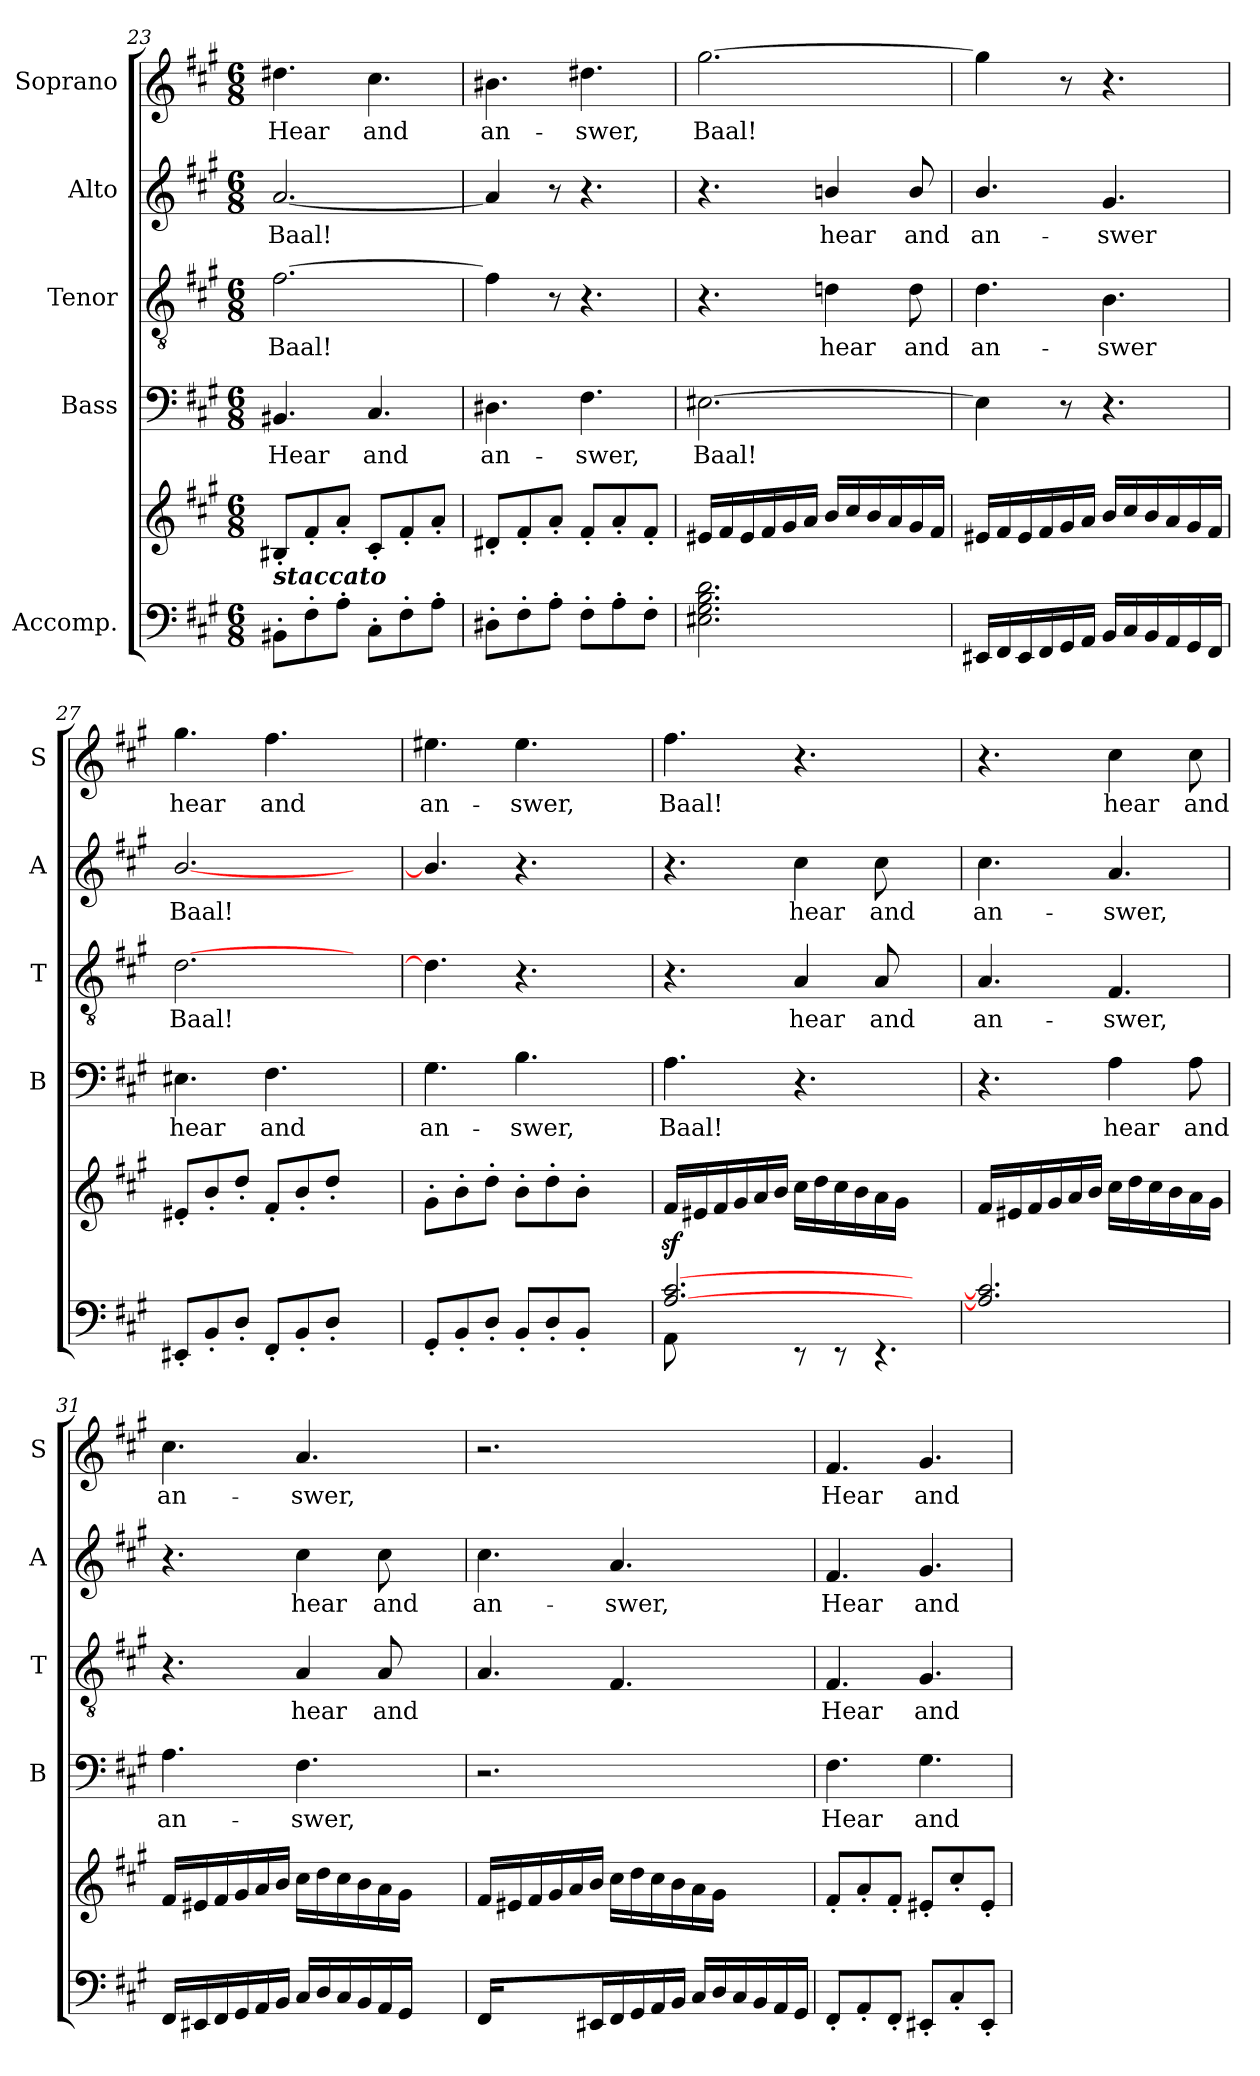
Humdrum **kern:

**kern	**kern	**kern	**text	**kern	**text	**kern	**text	**kern	**text
*part5	*part5	*part4	*part4	*part3	*part3	*part2	*part2	*part1	*part1
*staff6	*staff5	*staff4	*staff4	*staff3	*staff3	*staff2	*staff2	*staff1	*staff1
*I"Accomp.	*	*I"Bass	*	*I"Tenor	*	*I"Alto	*	*I"Soprano	*
*	*	*I'B	*	*I'T	*	*I'A	*	*I'S	*
*clefF4	*clefG2	*clefF4	*	*clefGv2	*	*clefG2	*	*clefG2	*
*k[f#c#g#]	*k[f#c#g#]	*k[f#c#g#]	*	*k[f#c#g#]	*	*k[f#c#g#]	*	*k[f#c#g#]	*
*A:	*A:	*A:	*	*A:	*	*A:	*	*A:	*
*M6/8	*M6/8	*M6/8	*	*M6/8	*	*M6/8	*	*M6/8	*
=23	=23	=23	=23	=23	=23	=23	=23	=23	=23
!	!LO:TX:b:Bi:t=staccato	!	!	!	!	!	!	!	!
!	!	!	!LO:LY:b	!	!LO:LY:b	!	!LO:LY:b	!	!LO:LY:b
8BB#X'>\L	8B#X'</L	4.BB#X/	Hear	[2.f#\	Baal!	[2.a/	Baal!	4.dd#X\	Hear
8F#'>\	8f#'</	.	.	.	.	.	.	.	.
8A'>\J	8a'</J	.	.	.	.	.	.	.	.
!	!	!	!LO:LY:b	!	!	!	!	!	!LO:LY:b
8C#'>\L	8c#'</L	4.C#/	and	.	.	.	.	4.cc#\	and
8F#'>\	8f#'</	.	.	.	.	.	.	.	.
8A'>\J	8a'</J	.	.	.	.	.	.	.	.
=24	=24	=24	=24	=24	=24	=24	=24	=24	=24
!	!	!	!LO:LY:b	!	!	!	!	!	!LO:LY:b
8D#X'>\L	8d#X'</L	4.D#X\	an-	4f#\]	.	4a/]	.	4.b#X\	an-
8F#'>\	8f#'</	.	.	.	.	.	.	.	.
8A'>\J	8a'</J	.	.	8r	.	8r	.	.	.
!	!	!	!LO:LY:b	!	!	!	!	!	!LO:LY:b
8F#'>\L	8f#'</L	4.F#\	-swer,	4.r	.	4.r	.	4.dd#X\	-swer,
8A'>\	8a'</	.	.	.	.	.	.	.	.
8F#'>\J	8f#'</J	.	.	.	.	.	.	.	.
=25	=25	=25	=25	=25	=25	=25	=25	=25	=25
!	!	!	!LO:LY:b	!	!	!	!	!	!LO:LY:b
2.E#X\ 2.G#\ 2.B\ 2.d\	16e#X/LL	[2.E#X\	Baal!	4.r	.	4.r	.	[2.gg#\	Baal!
.	16f#/	.	.	.	.	.	.	.	.
.	16e#/	.	.	.	.	.	.	.	.
.	16f#/	.	.	.	.	.	.	.	.
.	16g#/	.	.	.	.	.	.	.	.
.	16a/JJ	.	.	.	.	.	.	.	.
!	!	!	!	!	!LO:LY:b	!	!LO:LY:b	!	!
.	16b/LL	.	.	4dni\	hear	4bni/	hear	.	.
.	16cc#/	.	.	.	.	.	.	.	.
.	16b/	.	.	.	.	.	.	.	.
.	16a/	.	.	.	.	.	.	.	.
!	!	!	!	!	!LO:LY:b	!	!LO:LY:b	!	!
.	16g#/	.	.	8d\	and	8b/	and	.	.
.	16f#/JJ	.	.	.	.	.	.	.	.
!!LO:LB:g=z
=26	=26	=26	=26	=26	=26	=26	=26	=26	=26
*^	*	*	*	*	*	*	*	*	*
!	!	!	!	!	!	!LO:LY:b	!	!LO:LY:b	!	!
16EE#X/LL	2.ryy	16e#X/LL	4E#\]	.	4.d\	an-	4.b/	an-	4gg#\]	.
16FF#/	.	16f#/	.	.	.	.	.	.	.	.
16EE#/	.	16e#/	.	.	.	.	.	.	.	.
16FF#/	.	16f#/	.	.	.	.	.	.	.	.
16GG#/	.	16g#/	8r	.	.	.	.	.	8r	.
16AA/JJ	.	16a/JJ	.	.	.	.	.	.	.	.
!	!	!	!	!	!	!LO:LY:b	!	!LO:LY:b	!	!
16BB/LL	.	16b/LL	4.r	.	4.B\	-swer	4.g#/	-swer	4.r	.
16C#/	.	16cc#/	.	.	.	.	.	.	.	.
16BB/	.	16b/	.	.	.	.	.	.	.	.
16AA/	.	16a/	.	.	.	.	.	.	.	.
16GG#/	.	16g#/	.	.	.	.	.	.	.	.
16FF#/JJ	.	16f#/JJ	.	.	.	.	.	.	.	.
=27	=27	=27	=27	=27	=27	=27	=27	=27	=27	=27
!	!	!	!	!LO:LY:b	!	!LO:LY:b	!	!LO:LY:b	!	!LO:LY:b
8EE#X'</L	2.ryy	8e#X'</L	4.E#X\	hear	[2.d\	Baal!	[2.b/	Baal!	4.gg#\	hear
8BB'</	.	8b'</	.	.	.	.	.	.	.	.
8D'</J	.	8dd'</J	.	.	.	.	.	.	.	.
!	!	!	!	!LO:LY:b	!	!	!	!	!	!LO:LY:b
8FF#'</L	.	8f#'</L	4.F#\	and	.	.	.	.	4.ff#\	and
8BB'</	.	8b'</	.	.	.	.	.	.	.	.
8D'</J	.	8dd'</J	.	.	.	.	.	.	.	.
4ryy	4ryy	4ryy	4ryy	.	4ryy	.	4ryy	.	4ryy	.
=28	=28	=28	=28	=28	=28	=28	=28	=28	=28	=28
!	!	!	!	!LO:LY:b	!	!	!	!	!	!LO:LY:b
8GG#'</L	2.ryy	8g#'>\L	4.G#\	an-	4.d\]	.	4.b/]	.	4.ee#X\	an-
8BB'</	.	8b'>\	.	.	.	.	.	.	.	.
8D'</J	.	8dd'>\J	.	.	.	.	.	.	.	.
!	!	!	!	!LO:LY:b	!	!	!	!	!	!LO:LY:b
8BB'</L	.	8b'>\L	4.B\	-swer,	4.r	.	4.r	.	4.ee#\	-swer,
8D'</	.	8dd'>\	.	.	.	.	.	.	.	.
8BB'</J	.	8b'>\J	.	.	.	.	.	.	.	.
4ryy	4ryy	4ryy	4ryy	.	4ryy	.	4ryy	.	4ryy	.
=29	=29	=29	=29	=29	=29	=29	=29	=29	=29	=29
!	!	!	!	!LO:LY:b	!	!	!	!	!	!LO:LY:b
[>2.A/ [>2.c#/	8AA\	16f#z</LL	4.A\	Baal!	4.r	.	4.r	.	4.ff#\	Baal!
.	.	16e#X/	.	.	.	.	.	.	.	.
.	4ryy	16f#/	.	.	.	.	.	.	.	.
.	.	16g#/	.	.	.	.	.	.	.	.
.	.	16a/	.	.	.	.	.	.	.	.
.	.	16b/JJ	.	.	.	.	.	.	.	.
!	!	!	!	!	!	!LO:LY:b	!	!LO:LY:b	!	!
.	8rEE	16cc#\LL	4.r	.	4A/	hear	4cc#\	hear	4.r	.
.	.	16dd\	.	.	.	.	.	.	.	.
.	8rEE	16cc#\	.	.	.	.	.	.	.	.
.	.	16b\	.	.	.	.	.	.	.	.
!	!	!	!	!	!	!LO:LY:b	!	!LO:LY:b	!	!
.	4.rEE	16a\	.	.	8A/	and	8cc#\	and	.	.
.	.	16g#\JJ	.	.	.	.	.	.	.	.
4ryy	.	4ryy	4ryy	.	4ryy	.	4ryy	.	4ryy	.
=30	=30	=30	=30	=30	=30	=30	=30	=30	=30	=30
!	!	!	!	!	!	!LO:LY:b	!	!LO:LY:b	!	!
2.A/] 2.c#/]	2.ryy	16f#/LL	4.r	.	4.A/	an-	4.cc#\	an-	4.r	.
.	.	16e#X/	.	.	.	.	.	.	.	.
.	.	16f#/	.	.	.	.	.	.	.	.
.	.	16g#/	.	.	.	.	.	.	.	.
.	.	16a/	.	.	.	.	.	.	.	.
.	.	16b/JJ	.	.	.	.	.	.	.	.
!	!	!	!	!LO:LY:b	!	!LO:LY:b	!	!LO:LY:b	!	!LO:LY:b
.	.	16cc#\LL	4A\	hear	4.F#/	-swer,	4.a/	-swer,	4cc#\	hear
.	.	16dd\	.	.	.	.	.	.	.	.
.	.	16cc#\	.	.	.	.	.	.	.	.
.	.	16b\	.	.	.	.	.	.	.	.
!	!	!	!	!LO:LY:b	!	!	!	!	!	!LO:LY:b
.	.	16a\	8A\	and	.	.	.	.	8cc#\	and
.	.	16g#\JJ	.	.	.	.	.	.	.	.
=31	=31	=31	=31	=31	=31	=31	=31	=31	=31	=31
!	!	!	!	!LO:LY:b	!	!	!	!	!	!LO:LY:b
16FF#/LL	2.ryy	16f#/LL	4.A\	an-	4.r	.	4.r	.	4.cc#\	an-
16EE#X/	.	16e#X/	.	.	.	.	.	.	.	.
16FF#/	.	16f#/	.	.	.	.	.	.	.	.
16GG#/	.	16g#/	.	.	.	.	.	.	.	.
16AA/	.	16a/	.	.	.	.	.	.	.	.
16BB/JJ	.	16b/JJ	.	.	.	.	.	.	.	.
!	!	!	!	!LO:LY:b	!	!LO:LY:b	!	!LO:LY:b	!	!LO:LY:b
16C#/LL	.	16cc#\LL	4.F#\	-swer,	4A/	hear	4cc#\	hear	4.a/	-swer,
16D/	.	16dd\	.	.	.	.	.	.	.	.
16C#/	.	16cc#\	.	.	.	.	.	.	.	.
16BB/	.	16b\	.	.	.	.	.	.	.	.
!	!	!	!	!	!	!LO:LY:b	!	!LO:LY:b	!	!
16AA/	.	16a\	.	.	8A/	and	8cc#\	and	.	.
16GG#/JJ	.	16g#\JJ	.	.	.	.	.	.	.	.
4ryy	4ryy	4ryy	4ryy	.	4ryy	.	4ryy	.	4ryy	.
!!LO:LB:g=z
=32	=32	=32	=32	=32	=32	=32	=32	=32	=32	=32
!	!	!	!	!	!	!	!	!LO:LY:b	!	!
*v	*v	*	*	*	*	*	*	*	*	*
16FF#/LL	16f#/LL	2.r	.	4.A/	.	4.cc#\	an-	2.r	.
4ryy	16e#X/	.	.	.	.	.	.	.	.
.	16f#/	.	.	.	.	.	.	.	.
.	16g#/	.	.	.	.	.	.	.	.
.	16a/	.	.	.	.	.	.	.	.
16EE#X/	16b/JJ	.	.	.	.	.	.	.	.
!	!	!	!	!	!	!	!LO:LY:b	!	!
16FF#/	16cc#\LL	.	.	4.F#/	.	4.a/	-swer,	.	.
16GG#/	16dd\	.	.	.	.	.	.	.	.
16AA/	16cc#\	.	.	.	.	.	.	.	.
16BB/JJ	16b\	.	.	.	.	.	.	.	.
16C#/LL	16a\	.	.	.	.	.	.	.	.
16D/	16g#\JJ	.	.	.	.	.	.	.	.
16C#/	4ryy	4ryy	.	4ryy	.	4ryy	.	4ryy	.
16BB/	.	.	.	.	.	.	.	.	.
16AA/	.	.	.	.	.	.	.	.	.
16GG#/JJ	.	.	.	.	.	.	.	.	.
=33	=33	=33	=33	=33	=33	=33	=33	=33	=33
!	!	!	!LO:LY:b	!	!LO:LY:b	!	!LO:LY:b	!	!LO:LY:b
8FF#'</L	8f#'</L	4.F#\	Hear	4.F#/	Hear	4.f#/	Hear	4.f#/	Hear
8AA'</	8a'</	.	.	.	.	.	.	.	.
8FF#'</J	8f#'</J	.	.	.	.	.	.	.	.
!	!	!	!LO:LY:b	!	!LO:LY:b	!	!LO:LY:b	!	!LO:LY:b
8EE#X'</L	8e#X'</L	4.G#\	and	4.G#/	and	4.g#/	and	4.g#/	and
8C#'</	8cc#'</	.	.	.	.	.	.	.	.
8EE#'</J	8e#'</J	.	.	.	.	.	.	.	.
=	=	=	=	=	=	=	=	=	=
*-	*-	*-	*-	*-	*-	*-	*-	*-	*-
